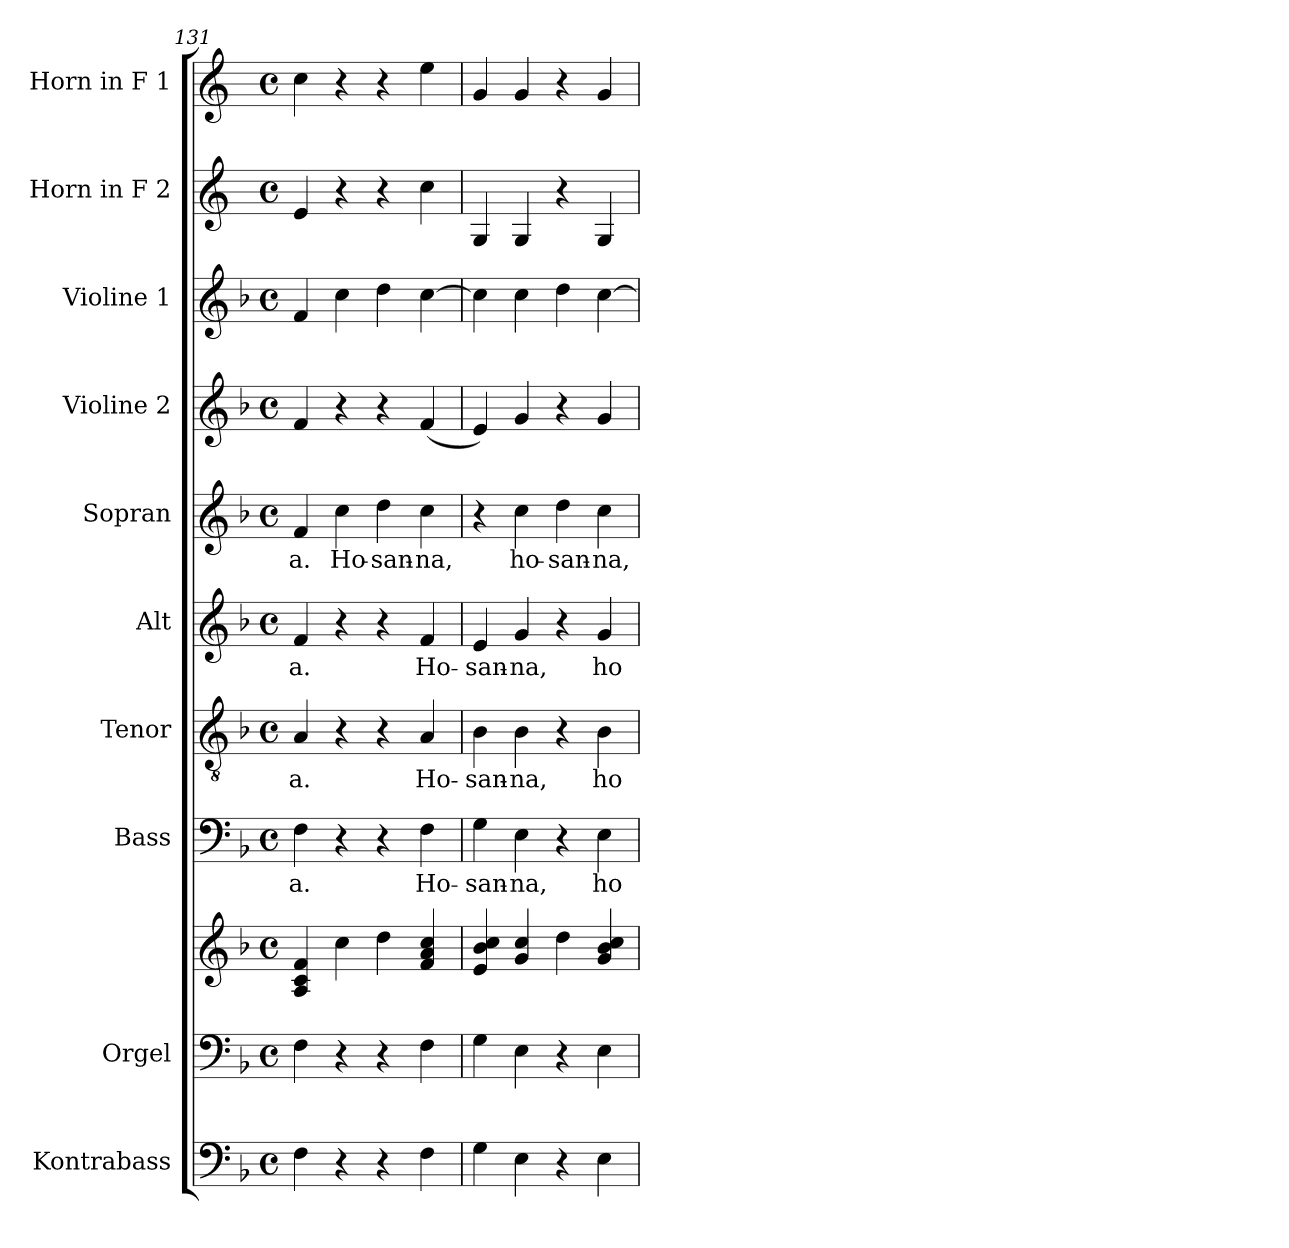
**kern	**kern	**kern	**kern	**text	**kern	**text	**kern	**text	**kern	**text	**kern	**kern	**kern	**kern
*part10	*part9	*part9	*part8	*part8	*part7	*part7	*part6	*part6	*part5	*part5	*part4	*part3	*part2	*part1
*staff11	*staff10	*staff9	*staff8	*staff8	*staff7	*staff7	*staff6	*staff6	*staff5	*staff5	*staff4	*staff3	*staff2	*staff1
*I"Kontrabass	*I"Orgel	*	*I"Bass	*	*I"Tenor	*	*I"Alt	*	*I"Sopran	*	*I"Violine 2	*I"Violine 1	*I"Horn in F 2	*I"Horn in F 1
*I'Kb.	*	*	*I'B.	*	*I'T.	*	*I'A.	*	*I'S.	*	*I'Vl. 2	*I'Vl. 1	*	*
*clefF4	*clefF4	*clefG2	*clefF4	*	*clefGv2	*	*clefG2	*	*clefG2	*	*clefG2	*clefG2	*clefG2	*clefG2
*ITrd7c12	*	*	*	*	*	*	*	*	*	*	*	*	*ITrd4c7	*ITrd4c7
*k[b-]	*k[b-]	*k[b-]	*k[b-]	*	*k[b-]	*	*k[b-]	*	*k[b-]	*	*k[b-]	*k[b-]	*k[b-]	*k[b-]
*F:	*F:	*F:	*F:	*	*F:	*	*F:	*	*F:	*	*F:	*F:	*F:	*F:
*M4/4	*M4/4	*M4/4	*M4/4	*	*M4/4	*	*M4/4	*	*M4/4	*	*M4/4	*M4/4	*M4/4	*M4/4
*met(c)	*met(c)	*met(c)	*met(c)	*	*met(c)	*	*met(c)	*	*met(c)	*	*met(c)	*met(c)	*met(c)	*met(c)
=131	=131	=131	=131	=131	=131	=131	=131	=131	=131	=131	=131	=131	=131	=131
!	!	!	!	!LO:LY:b	!	!LO:LY:b	!	!LO:LY:b	!	!LO:LY:b	!	!	!	!
4FF\	4F\	4A/ 4c/ 4f/	4F\	-a.	4A/	-a.	4f/	-a.	4f/	-a.	4f/	4f/	4A/	4f\
!	!	!	!	!	!	!	!	!	!	!LO:LY:b	!	!	!	!
4r	4r	4cc\	4r	.	4r	.	4r	.	4cc\	Ho-	4r	4cc\	4r	4r
!	!	!	!	!	!	!	!	!	!	!LO:LY:b	!	!	!	!
4r	4r	4dd\	4r	.	4r	.	4r	.	4dd\	-san-	4r	4dd\	4r	4r
!	!	!	!	!LO:LY:b	!	!LO:LY:b	!	!LO:LY:b	!	!LO:LY:b	!	!	!	!
4FF\	4F\	4f/ 4a/ 4cc/	4F\	Ho-	4A/	Ho-	4f/	Ho-	4cc\	-na,	(<4f/	[4cc\	4f\	4a\
!!LO:PB:g=z
=132	=132	=132	=132	=132	=132	=132	=132	=132	=132	=132	=132	=132	=132	=132
!	!	!	!	!LO:LY:b	!	!LO:LY:b	!	!LO:LY:b	!	!	!	!	!	!
4GG\	4G\	4e/ 4b-/ 4cc/	4G\	-san-	4B-\	-san-	4e/	-san-	4r	.	4e/)	4cc\]	4C/	4c/
!	!	!	!	!LO:LY:b	!	!LO:LY:b	!	!LO:LY:b	!	!LO:LY:b	!	!	!	!
4EE\	4E\	4g/ 4cc/	4E\	-na,	4B-\	-na,	4g/	-na,	4cc\	ho-	4g/	4cc\	4C/	4c/
!	!	!	!	!	!	!	!	!	!	!LO:LY:b	!	!	!	!
4r	4r	4dd\	4r	.	4r	.	4r	.	4dd\	-san-	4r	4dd\	4r	4r
!	!	!	!	!LO:LY:b	!	!LO:LY:b	!	!LO:LY:b	!	!LO:LY:b	!	!	!	!
4EE\	4E\	4g/ 4b-/ 4cc/	4E\	ho-	4B-\	ho-	4g/	ho-	4cc\	-na,	4g/	[4cc\	4C/	4c/
=	=	=	=	=	=	=	=	=	=	=	=	=	=	=
*-	*-	*-	*-	*-	*-	*-	*-	*-	*-	*-	*-	*-	*-	*-
